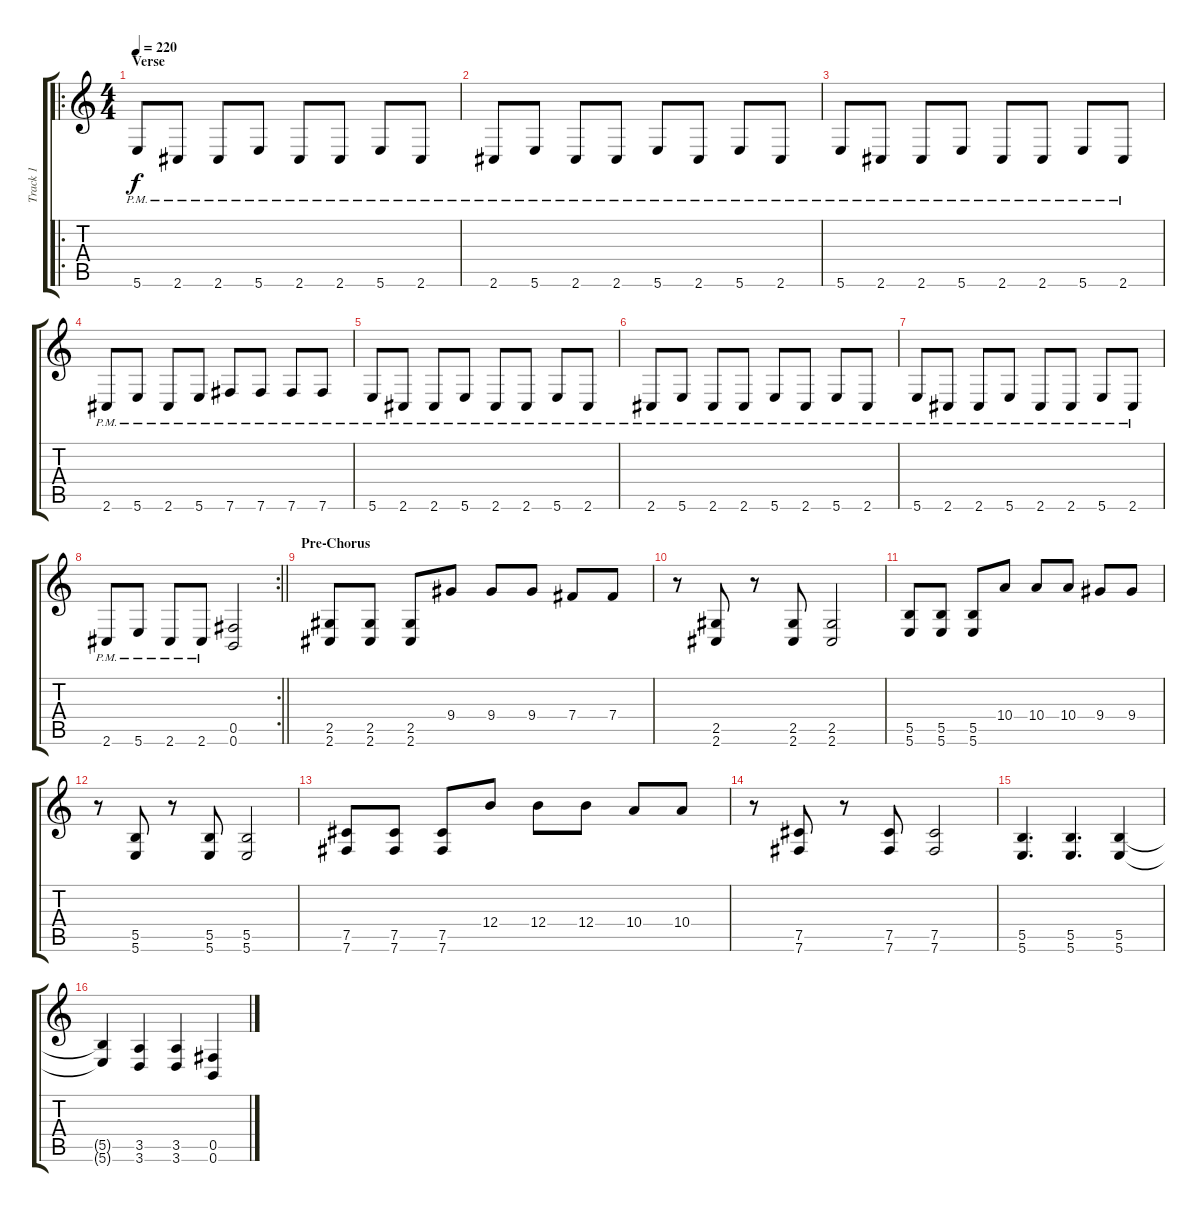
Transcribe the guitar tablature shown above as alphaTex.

\track ("Track 1" "Track 1") {instrument distortionguitar}
\staff {score tabs}
\tuning (Db4 Ab3 E3 B2 Gb2 B1) {hide}
\ro
\ts (4 4)
\section ("" "Verse")
\tempo 220
\clef g2
\ks c
5.6{pm}.8{dy f} 2.6{pm}.8 2.6{pm}.8 5.6{pm}.8 2.6{pm}.8 2.6{pm}.8 5.6{pm}.8 2.6{pm}.8 |
2.6{pm}.8 5.6{pm}.8 2.6{pm}.8 2.6{pm}.8 5.6{pm}.8 2.6{pm}.8 5.6{pm}.8 2.6{pm}.8 |
5.6{pm}.8 2.6{pm}.8 2.6{pm}.8 5.6{pm}.8 2.6{pm}.8 2.6{pm}.8 5.6{pm}.8 2.6{pm}.8 |
2.6{pm}.8 5.6{pm}.8 2.6{pm}.8 5.6{pm}.8 7.6{pm}.8 7.6{pm}.8 7.6{pm}.8 7.6{pm}.8 |
5.6{pm}.8 2.6{pm}.8 2.6{pm}.8 5.6{pm}.8 2.6{pm}.8 2.6{pm}.8 5.6{pm}.8 2.6{pm}.8 |
2.6{pm}.8 5.6{pm}.8 2.6{pm}.8 2.6{pm}.8 5.6{pm}.8 2.6{pm}.8 5.6{pm}.8 2.6{pm}.8 |
5.6{pm}.8 2.6{pm}.8 2.6{pm}.8 5.6{pm}.8 2.6{pm}.8 2.6{pm}.8 5.6{pm}.8 2.6{pm}.8 |
\rc 2
\barLineRight lightlight
2.6{pm}.8 5.6{pm}.8 2.6{pm}.8 2.6{pm}.8 (0.5 0.6).2 |
\section ("" "Pre-Chorus")
(2.5 2.6).8 (2.5 2.6).8 (2.5 2.6).8 9.4.8 9.4.8 9.4.8 7.4.8 7.4.8 |
r.8 (2.5 2.6).8 r.8 (2.5 2.6).8 (2.5 2.6).2 |
(5.5 5.6).8 (5.5 5.6).8 (5.5 5.6).8 10.4.8 10.4.8 10.4.8 9.4.8 9.4.8 |
r.8 (5.5 5.6).8 r.8 (5.5 5.6).8 (5.5 5.6).2 |
(7.5 7.6).8 (7.5 7.6).8 (7.5 7.6).8 12.4.8 12.4.8 12.4.8 10.4.8 10.4.8 |
r.8 (7.5 7.6).8 r.8 (7.5 7.6).8 (7.5 7.6).2 |
(5.5 5.6).4{d} (5.5 5.6).4{d} (5.5 5.6).4 |
(5.5{t} 5.6{t}).4 (3.5 3.6).4 (3.5 3.6).4 (0.5 0.6).4
